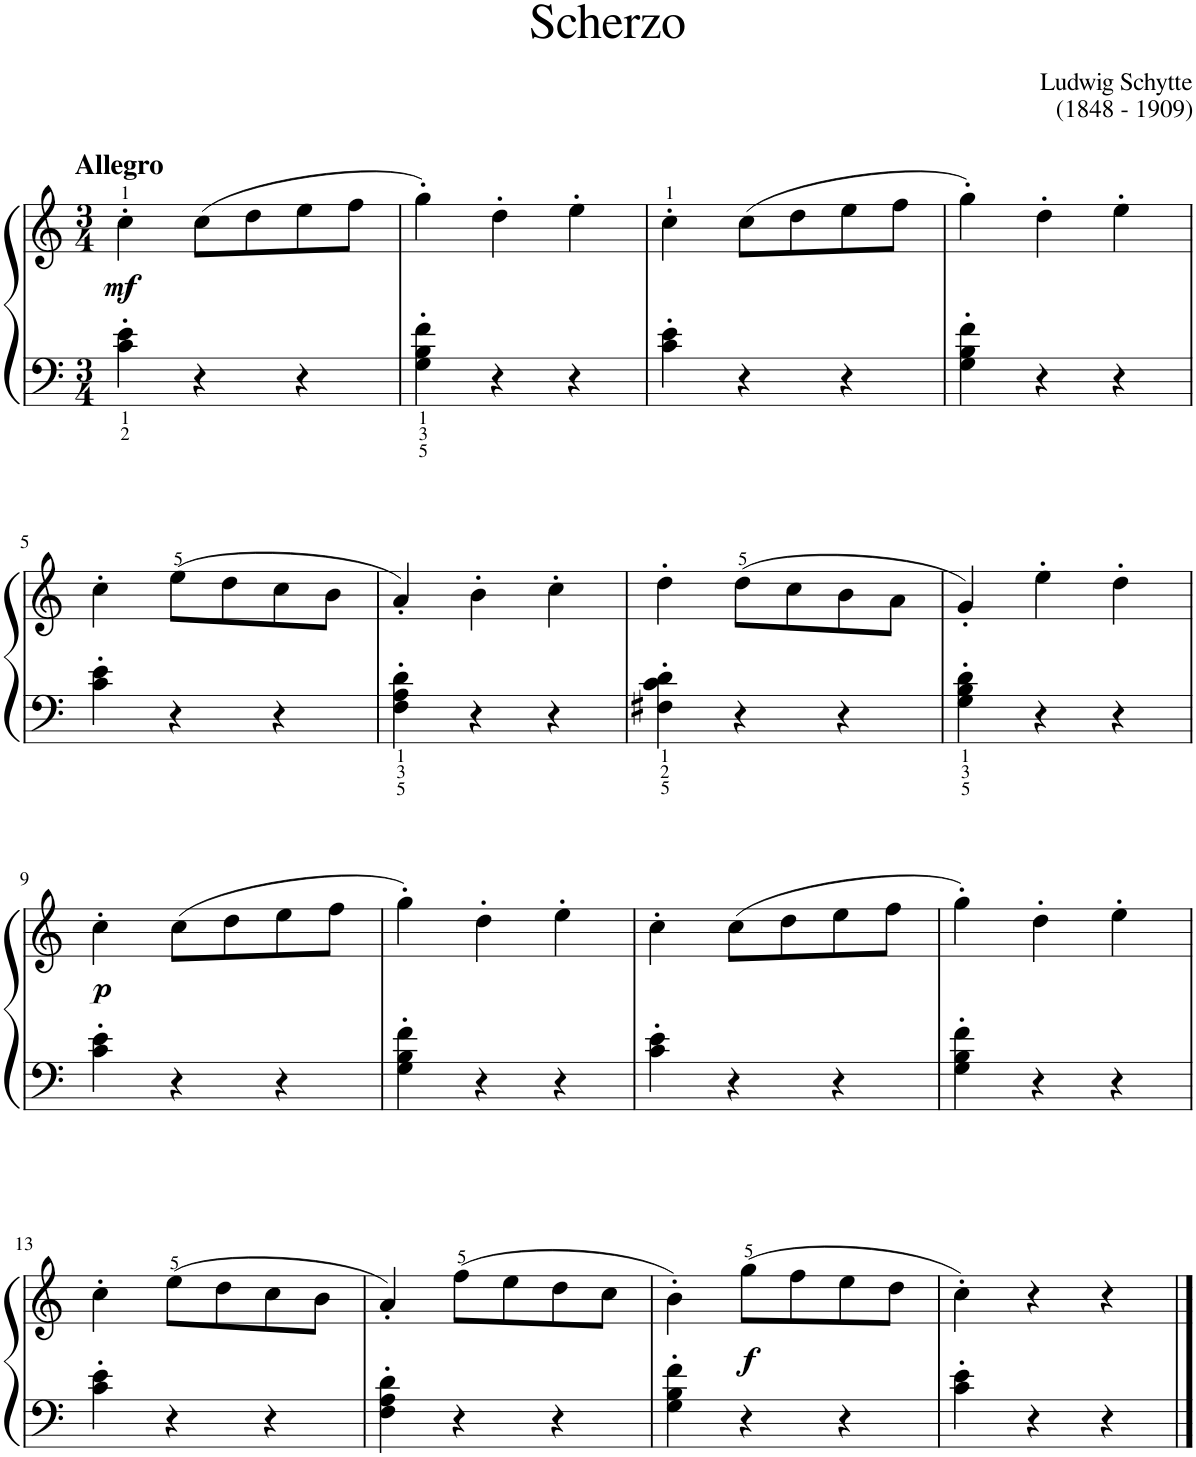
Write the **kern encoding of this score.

**kern	**kern	**dynam
*part1	*part1	*part1
*staff2	*staff1	*staff1/2
*I"Piano	*	*
*I'Pno	*	*
*clefF4	*clefG2	*
*k[]	*k[]	*
*M3/4	*M3/4	*
=1	=1	=1
!	!LO:TX:a:B:t=Allegro	!
!	!	!LO:DY:b
4c\' 4e\'	4cc'\	mf
4r	(8cc\L	.
.	8dd\	.
4r	8ee\	.
.	8ff\J	.
=2	=2	=2
4G\' 4B\' 4f\'	4gg'\)	.
4r	4dd'\	.
4r	4ee'\	.
=3	=3	=3
4c\' 4e\'	4cc'\	.
4r	(8cc\L	.
.	8dd\	.
4r	8ee\	.
.	8ff\J	.
=4	=4	=4
4G\' 4B\' 4f\'	4gg'\)	.
4r	4dd'\	.
4r	4ee'\	.
!!LO:LB:g=z
=5	=5	=5
4c\' 4e\'	4cc'\	.
4r	(8ee\L	.
.	8dd\	.
4r	8cc\	.
.	8b\J	.
=6	=6	=6
4F\' 4A\' 4d\'	4a'/)	.
4r	4b'\	.
4r	4cc'\	.
=7	=7	=7
4F#X\' 4c\' 4d\'	4dd'\	.
4r	(8dd\L	.
.	8cc\	.
4r	8b\	.
.	8a\J	.
=8	=8	=8
4G\' 4B\' 4d\'	4g'/)	.
4r	4ee'\	.
4r	4dd'\	.
!!LO:LB:g=z
=9	=9	=9
!	!	!LO:DY:b
4c\' 4e\'	4cc'\	p
4r	(8cc\L	.
.	8dd\	.
4r	8ee\	.
.	8ff\J	.
=10	=10	=10
4G\' 4B\' 4f\'	4gg'\)	.
4r	4dd'\	.
4r	4ee'\	.
=11	=11	=11
4c\' 4e\'	4cc'\	.
4r	(8cc\L	.
.	8dd\	.
4r	8ee\	.
.	8ff\J	.
=12	=12	=12
4G\' 4B\' 4f\'	4gg'\)	.
4r	4dd'\	.
4r	4ee'\	.
!!LO:LB:g=z
=13	=13	=13
4c\' 4e\'	4cc'\	.
4r	(8ee\L	.
.	8dd\	.
4r	8cc\	.
.	8b\J	.
=14	=14	=14
4F\' 4A\' 4d\'	4a'/)	.
4r	(8ff\L	.
.	8ee\	.
4r	8dd\	.
.	8cc\J	.
=15	=15	=15
4G\' 4B\' 4f\'	4b'\)	.
!	!	!LO:DY:b
4r	(8gg\L	f
.	8ff\	.
4r	8ee\	.
.	8dd\J	.
=16	=16	=16
4c\' 4e\'	4cc'\)	.
4r	4r	.
4r	4r	.
==	==	==
*-	*-	*-
